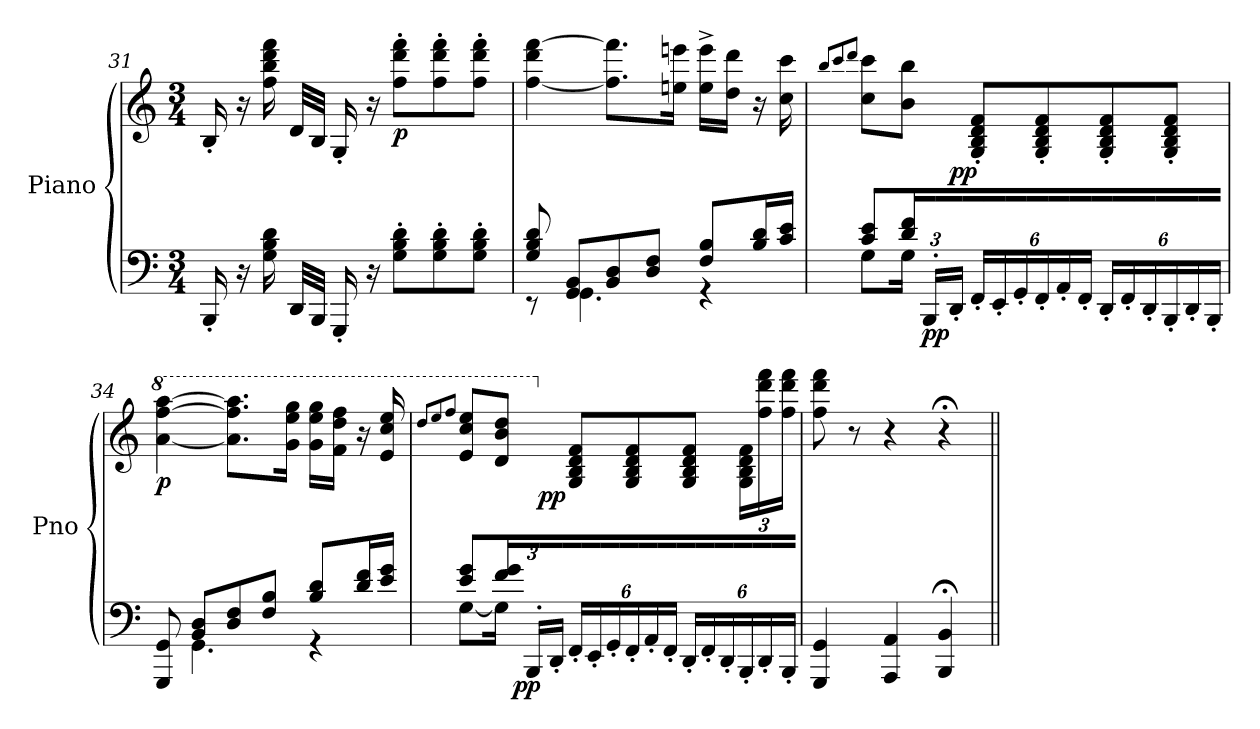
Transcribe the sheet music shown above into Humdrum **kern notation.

**kern	**kern	**dynam
*part1	*part1	*part1
*staff2	*staff1	*staff1/2
*I"Piano	*	*
*I'Pno	*	*
!!LO:LB:g=z
*clefF4	*clefG2	*
*k[]	*k[]	*
*M3/4	*M3/4	*
=31	=31	=31
16BBB'/	16B'/	.
16r	16r	.
16G\ 16B\ 16d\	16ff\ 16bb\ 16ddd\ 16fff\	.
32DD/LLL	32d/LLL	.
32BBB/JJJ	32B/JJJ	.
16GGG'/	16G'/	.
16r	16r	.
!	!	!LO:DY:b
8G\' 8B\' 8d\'L	8ff\' 8ddd\' 8fff\'L	p
8G\' 8B\' 8d\'	8ff\' 8ddd\' 8fff\'	.
8G\' 8B\' 8d\'J	8ff\' 8ddd\' 8fff\'J	.
=32	=32	=32
*^	*	*
8G/ 8B/ 8d/	8r	[4ff\ 4ddd\ [4fff\	.
8GG/ 8BB/L	4.GG\	.	.
8BB/ 8D/	.	8.ff\] 8.fff\]L	.
8D/ 8F/J	.	.	.
.	.	16een\ 16eeen\Jk	.
8F/ 8B/L	4r	16ee\^ 16eee\^LL	.
.	.	16dd\ 16ddd\JJ	.
16B/ 16d/L	.	16r	.
16c/ 16e/JJ	.	16cc\ 16ccc\	.
=33	=33	=33	=33
.	.	8qbb/L	.
.	.	8qccc/	.
.	.	8qddd/J	.
*	*	*^	*
8c/ 8e/L	8G\L	8cc\ 8ccc\L	6ryy	.
*Xbrackettup	*	*	*	*
24d/ 24f/Jk	16G\Jk	8b\ 8bb\J	.	.
!	!	!	!	!LO:DY:b=2
24BBB'/LL	.	.	24ryy	pp
.	16rEEyy	.	.	.
!	!	!	!	!LO:DY:b
24DD'/JJ	.	.	3ryy	pp
24FF'/LL	2rCCyy	8G/' 8B/' 8d/' 8f/'L	.	.
24EE'/	.	.	.	.
24GG'/	.	.	.	.
24FF'/	.	8G/' 8B/' 8d/' 8f/'	.	.
24AA'/	.	.	.	.
24FF'/JJ	.	.	.	.
24DD'/LL	.	8G/' 8B/' 8d/' 8f/'	.	.
24FF'/	.	.	6ryy	.
24DD'/	.	.	.	.
24BBB'/	.	8G/' 8B/' 8d/' 8f/'J	.	.
24DD'/	.	.	.	.
24BBB'/JJ	.	.	24ryy	.
*	*	*v	*v	*
!!LO:LB:g=z
=34	=34	=34	=34
*	*	*8va	*
*	*	*^	*
!	!	!	!	!LO:DY:b
*	*	*v	*v	*
8GGG/ 8GG/	8rFFFyy	[4aa\ [4fff\ [4aaa\	p
8BB/ 8D/L	4.GG\	.	.
8D/ 8F/	.	8.aa\] 8.fff\] 8.aaa\]L	.
8F/ 8B/J	.	.	.
.	.	16gg\ 16eee\ 16ggg\Jk	.
8B/ 8d/L	4r	16gg\ 16eee\ 16ggg\LL	.
.	.	16ff\ 16ddd\ 16fff\JJ	.
16d/ 16f/L	.	16r	.
16e/ 16g/JJ	.	16ee/ 16ccc/ 16eee/	.
=35	=35	=35	=35
.	.	8qddd/L	.
.	.	8qeee/	.
.	.	8qfff/J	.
*	*	*^	*
8e/ 8g/L	[8G\L	8ee/ 8ccc/ 8eee/L	8.ryy	.
24f/ 24g/Jk	16G\Jk]	8dd/ 8bb/ 8ddd/J	.	.
!	!	!	!	!LO:DY:b=2
24BBB'/LL	.	.	.	pp
!	!	!	!	!LO:DY:b
.	16rAAAyy	.	2ryy	pp
24DD'/JJ	.	.	.	.
*	*	*X8va	*	*
24FF'/LL	2rCCyy	8G/ 8B/ 8d/ 8f/L	.	.
24EE'/	.	.	.	.
24GG'/	.	.	.	.
24FF'/	.	8G/ 8B/ 8d/ 8f/	.	.
24AA'/	.	.	.	.
24FF'/JJ	.	.	.	.
24DD'/LL	.	8G/ 8B/ 8d/ 8f/J	.	.
24FF'/	.	.	.	.
24DD'/	.	.	.	.
*	*	*Xbrackettup	*	*
24BBB'/	.	24G/ 24B/ 24d/ 24f/LL	.	.
24DD'/	.	24ff\ 24ddd\ 24fff\	.	.
.	.	.	16ryy	.
24BBB'/JJ	.	24ff\ 24ddd\ 24fff\JJ	.	.
*v	*v	*	*	*
*	*v	*v	*
=36	=36	=36
4GGG/ 4GG/	8ff\ 8ddd\ 8fff\	.
.	8r	.
4AAA/ 4AA/	4r	.
*	*MM25	*
4BBB/;< 4BB/;<	4r;<	.
=||	=||	=||
*-	*-	*-
